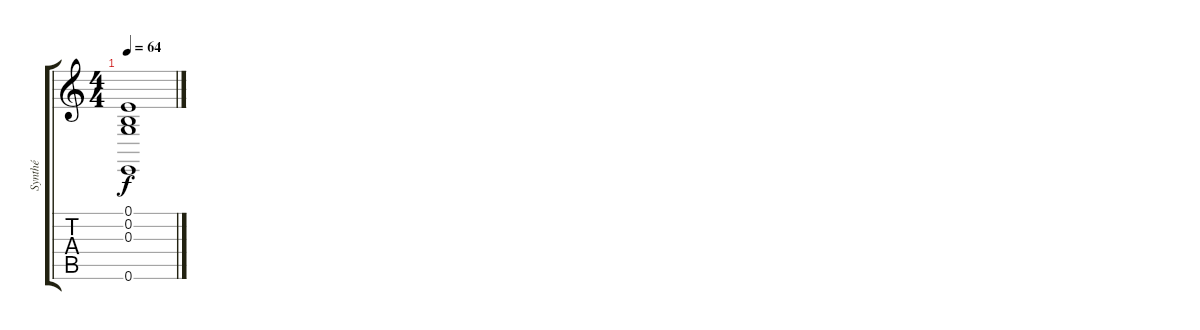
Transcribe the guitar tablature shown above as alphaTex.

\track ("Synthé" "Synthé") {instrument synthstrings1}
\staff {score tabs}
\tuning (E4 B3 G3 D3 A2 E2) {hide}
\ts (4 4)
\tempo 64
\clef g2
\ks c
(0.1 0.2 0.3 0.6).1{dy f}
